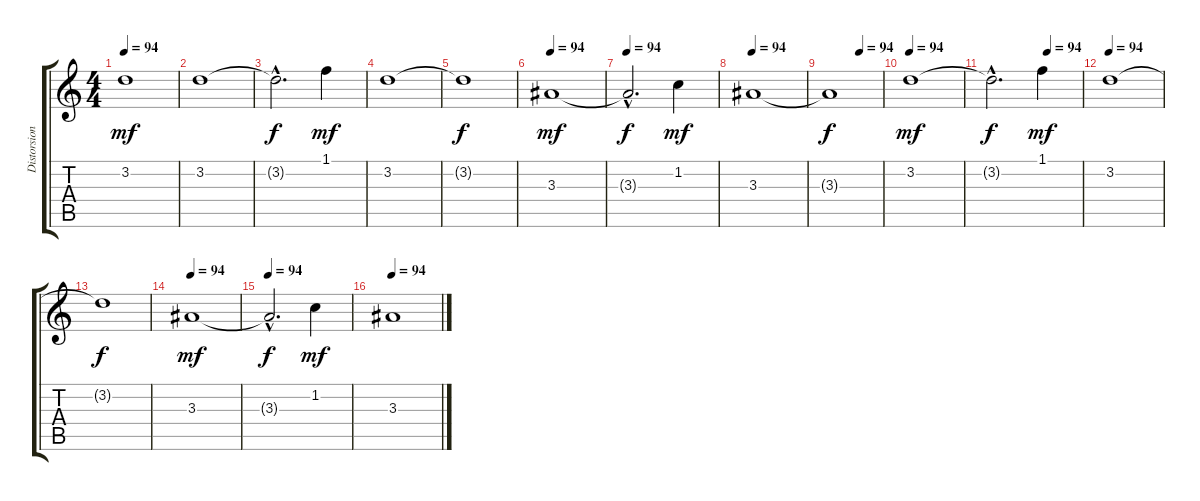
\track ("Distorsion" "Distorsion") {instrument distortionguitar}
\staff {score tabs}
\tuning (E4 B3 G3 D3 A2 E2) {hide}
\ts (4 4)
\tempo 94
\clef g2
\ks c
3.2.1{dy mf} |
3.2.1 |
3.2{hac t}.2{d dy f} 1.1.4{dy mf} |
3.2.1 |
3.2{t}.1{dy f} |
\tempo 94
3.3.1{dy mf} |
\tempo 94
3.3{hac t}.2{d dy f} 1.2.4{dy mf} |
\tempo 94
3.3.1 |
\tempo (94 0.578125)
3.3{t}.1{dy f} |
\tempo 94
3.2.1{dy mf} |
\tempo (94 0.625)
3.2{hac t}.2{d dy f} 1.1.4{dy mf} |
\tempo 94
3.2.1 |
3.2{t}.1{dy f} |
\tempo 94
3.3.1{dy mf} |
\tempo 94
3.3{hac t}.2{d dy f} 1.2.4{dy mf} |
\tempo 94
3.3.1
